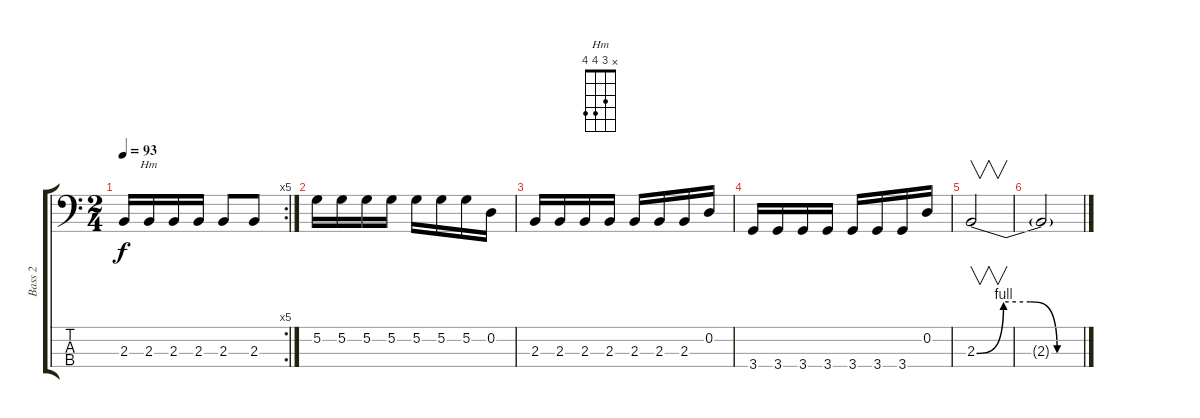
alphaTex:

\track ("Bass 2" "Bass 2") {instrument electricbassfinger}
\staff {score tabs}
\tuning (G2 D2 A1 E1) {hide}
\chord ("Hm" x 3 4 4)
\rc 5
\ts (2 4)
\tempo 93
\clef f4
\ks c
2.3.16{dy f} 2.3.16{ch "Hm"} 2.3.16 2.3.16 2.3.8 2.3.8 |
5.2.16 5.2.16 5.2.16 5.2.16 5.2.16 5.2.16 5.2.16 0.2.16 |
2.3.16 2.3.16 2.3.16 2.3.16 2.3.16 2.3.16 2.3.16 0.2.16 |
3.4.16 3.4.16 3.4.16 3.4.16 3.4.16 3.4.16 3.4.16 0.2.16 |
2.3{be (custom 0 0 15 4 30 4 45 0 60 0)}.2{v} |
2.3{t}.2
